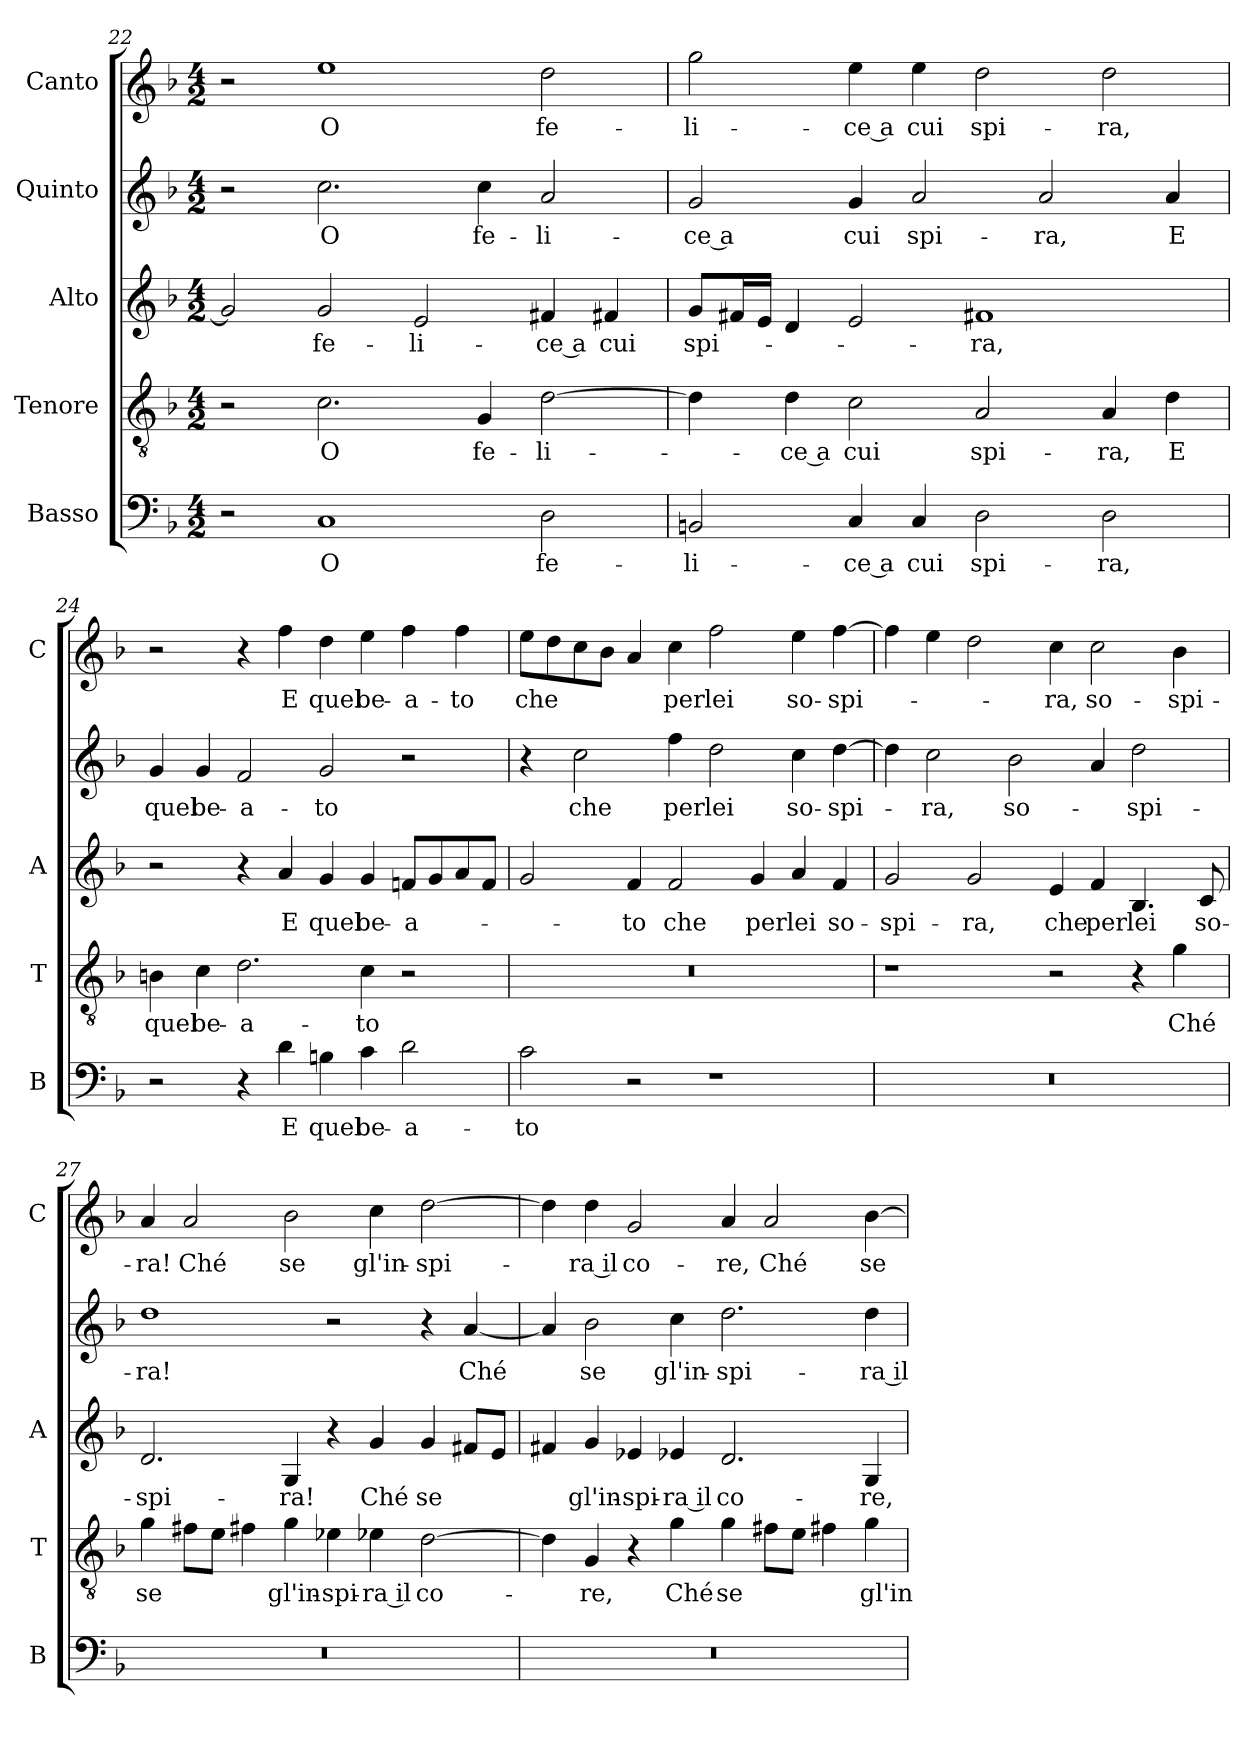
**kern	**text	**kern	**text	**kern	**text	**kern	**text	**kern	**text
*part5	*part5	*part4	*part4	*part3	*part3	*part2	*part2	*part1	*part1
*staff5	*staff5	*staff4	*staff4	*staff3	*staff3	*staff2	*staff2	*staff1	*staff1
*I"Basso	*	*I"Tenore	*	*I"Alto	*	*I"Quinto	*	*I"Canto	*
*I'B	*	*I'T	*	*I'A	*	*	*	*I'C	*
*clefF4	*	*clefGv2	*	*clefG2	*	*clefG2	*	*clefG2	*
*k[b-]	*	*k[b-]	*	*k[b-]	*	*k[b-]	*	*k[b-]	*
*M4/2	*	*M4/2	*	*M4/2	*	*M4/2	*	*M4/2	*
=22	=22	=22	=22	=22	=22	=22	=22	=22	=22
2r	.	2r	.	2g]	.	2r	.	2r	.
1C	O	2.c	O	2g	fe-	2.cc	O	1ee	O
.	.	.	.	2e	-li-	.	.	.	.
.	.	4G	fe-	.	.	4cc	fe-	.	.
2D	fe-	[2d	-li-	4f#X	-ce a	2a	-li-	2dd	fe-
.	.	.	.	4f#X	cui	.	.	.	.
=23	=23	=23	=23	=23	=23	=23	=23	=23	=23
2BBn	-li-	4d]	.	8gL	spi-	2g	-ce a	2gg	-li-
.	.	.	.	16f#XL	.	.	.	.	.
.	.	.	.	16eJJ	.	.	.	.	.
.	.	4d	-ce a	4d	.	.	.	.	.
4C	-ce a	2c	cui	2e	.	4g	cui	4ee	-ce a
4C	cui	.	.	.	.	2a	spi-	4ee	cui
2D	spi-	2A	spi-	1f#X	-ra,	.	.	2dd	spi-
.	.	.	.	.	.	2a	-ra,	.	.
2D	-ra,	4A	-ra,	.	.	.	.	2dd	-ra,
.	.	4d	E	.	.	4a	E	.	.
=24	=24	=24	=24	=24	=24	=24	=24	=24	=24
2r	.	4Bn	quel	2r	.	4g	quel	2r	.
.	.	4c	be-	.	.	4g	be-	.	.
4r	.	2.d	-a-	4r	.	2f	-a-	4r	.
4d	E	.	.	4a	E	.	.	4ff	E
4Bn	quel	.	.	4g	quel	2g	-to	4dd	quel
4c	be-	4c	-to	4g	be-	.	.	4ee	be-
2d	-a-	2r	.	8fnL	-a-	2r	.	4ff	-a-
.	.	.	.	8g	.	.	.	.	.
.	.	.	.	8a	.	.	.	4ff	-to
.	.	.	.	8fJ	.	.	.	.	.
=25	=25	=25	=25	=25	=25	=25	=25	=25	=25
2c	-to	0r	.	2g	.	4r	.	8eeL	che
.	.	.	.	.	.	.	.	8dd	.
.	.	.	.	.	.	2cc	che	8cc	.
.	.	.	.	.	.	.	.	8b-J	.
2r	.	.	.	4f	-to	.	.	4a	.
.	.	.	.	2f	che	4ff	per	4cc	per
1r	.	.	.	.	.	2dd	lei	2ff	lei
.	.	.	.	4g	per	.	.	.	.
.	.	.	.	4a	lei	4cc	so-	4ee	so-
.	.	.	.	4f	so-	[4dd	-spi-	[4ff	-spi-
=26	=26	=26	=26	=26	=26	=26	=26	=26	=26
0r	.	1r	.	2g	-spi-	4dd]	.	4ff]	.
.	.	.	.	.	.	2cc	-ra,	4ee	.
.	.	.	.	2g	-ra,	.	.	2dd	.
.	.	.	.	.	.	2b-	so-	.	.
.	.	2r	.	4e	che	.	.	4cc	-ra,
.	.	.	.	4f	per	4a	.	2cc	so-
.	.	4r	.	4.B-	lei	2dd	-spi-	.	.
.	.	4g	Ché	.	.	.	.	4b-	-spi-
.	.	.	.	8c	so-	.	.	.	.
=27	=27	=27	=27	=27	=27	=27	=27	=27	=27
0r	.	4g	se	2.d	-spi-	1dd	-ra!	4a	-ra!
.	.	8f#XL	.	.	.	.	.	2a	Ché
.	.	8eJ	.	.	.	.	.	.	.
.	.	4f#X	.	.	.	.	.	.	.
.	.	4g	gl'in-	4G	-ra!	.	.	2b-	se
.	.	4e-X	-spi-	4r	.	2r	.	.	.
.	.	4e-X	-ra il	4g	Ché	.	.	4cc	gl'in-
.	.	[2d	co-	4g	se	4r	.	[2dd	-spi-
.	.	.	.	8f#XL	.	[4a	Ché	.	.
.	.	.	.	8eJ	.	.	.	.	.
=28	=28	=28	=28	=28	=28	=28	=28	=28	=28
0r	.	4d]	.	4f#X	.	4a]	.	4dd]	.
.	.	4G	-re,	4g	gl'in-	2b-	se	4dd	-ra il
.	.	4r	.	4e-X	-spi-	.	.	2g	co-
.	.	4g	Ché	4e-X	-ra il	4cc	gl'in-	.	.
.	.	4g	se	2.d	co-	2.dd	-spi-	4a	-re,
.	.	8f#XL	.	.	.	.	.	2a	Ché
.	.	8eJ	.	.	.	.	.	.	.
.	.	4f#X	.	.	.	.	.	.	.
.	.	4g	gl'in-	4G	-re,	4dd	-ra il	[4b-	se
=	=	=	=	=	=	=	=	=	=
*-	*-	*-	*-	*-	*-	*-	*-	*-	*-
